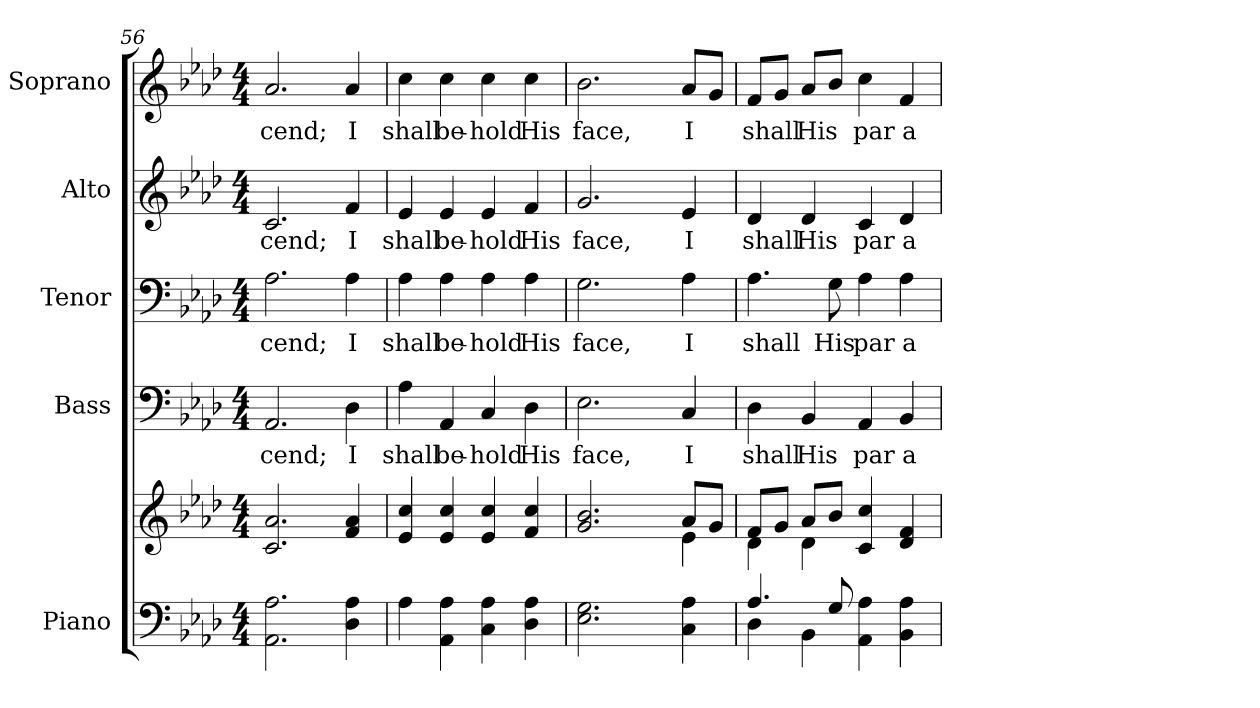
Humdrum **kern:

**kern	**kern	**kern	**text	**kern	**text	**kern	**text	**kern	**text
*part5	*part5	*part4	*part4	*part3	*part3	*part2	*part2	*part1	*part1
*staff6	*staff5	*staff4	*staff4	*staff3	*staff3	*staff2	*staff2	*staff1	*staff1
*I"Piano	*	*I"Bass	*	*I"Tenor	*	*I"Alto	*	*I"Soprano	*
*I'Pno.	*	*I'B.	*	*I'T.	*	*I'A.	*	*I'S.	*
*clefF4	*clefG2	*clefF4	*	*clefF4	*	*clefG2	*	*clefG2	*
*k[b-e-a-d-]	*k[b-e-a-d-]	*k[b-e-a-d-]	*	*k[b-e-a-d-]	*	*k[b-e-a-d-]	*	*k[b-e-a-d-]	*
*A-:	*A-:	*A-:	*	*A-:	*	*A-:	*	*A-:	*
*M4/4	*M4/4	*M4/4	*	*M4/4	*	*M4/4	*	*M4/4	*
=56	=56	=56	=56	=56	=56	=56	=56	=56	=56
!	!	!	!LO:LY:b:color=#000000	!	!	!	!	!	!
!	!	!	!	!	!LO:LY:b:color=#000000	!	!	!	!
!	!	!	!	!	!	!	!LO:LY:b:color=#000000	!	!
!	!	!	!	!	!	!	!	!	!LO:LY:b:color=#000000
2.AA-i\ 2.A-i	2.ci/ 2.a-i	2.AA-i/	-cend;	2.A-i\	-cend;	2.ci/	-cend;	2.a-i/	-cend;
!	!	!	!LO:LY:b:color=#000000	!	!	!	!	!	!
!	!	!	!	!	!LO:LY:b:color=#000000	!	!	!	!
!	!	!	!	!	!	!	!LO:LY:b:color=#000000	!	!
!	!	!	!	!	!	!	!	!	!LO:LY:b:color=#000000
4D-i\ 4A-i	4fi/ 4a-i	4D-i\	I	4A-i\	I	4fi/	I	4a-i/	I
!!LO:PB:g=z
=57	=57	=57	=57	=57	=57	=57	=57	=57	=57
!	!	!	!LO:LY:b:color=#000000	!	!	!	!	!	!
!	!	!	!	!	!LO:LY:b:color=#000000	!	!	!	!
!	!	!	!	!	!	!	!LO:LY:b:color=#000000	!	!
!	!	!	!	!	!	!	!	!	!LO:LY:b:color=#000000
4A-i\	4e-i/ 4cci	4A-i\	shall	4A-i\	shall	4e-i/	shall	4cci\	shall
!	!	!	!LO:LY:b:color=#000000	!	!	!	!	!	!
!	!	!	!	!	!LO:LY:b:color=#000000	!	!	!	!
!	!	!	!	!	!	!	!LO:LY:b:color=#000000	!	!
!	!	!	!	!	!	!	!	!	!LO:LY:b:color=#000000
4AA-i\ 4A-i	4e-i/ 4cci	4AA-i/	be-	4A-i\	be-	4e-i/	be-	4cci\	be-
!	!	!	!LO:LY:b:color=#000000	!	!	!	!	!	!
!	!	!	!	!	!LO:LY:b:color=#000000	!	!	!	!
!	!	!	!	!	!	!	!LO:LY:b:color=#000000	!	!
!	!	!	!	!	!	!	!	!	!LO:LY:b:color=#000000
4Ci\ 4A-i	4e-i/ 4cci	4Ci/	-hold	4A-i\	-hold	4e-i/	-hold	4cci\	-hold
!	!	!	!LO:LY:b:color=#000000	!	!	!	!	!	!
!	!	!	!	!	!LO:LY:b:color=#000000	!	!	!	!
!	!	!	!	!	!	!	!LO:LY:b:color=#000000	!	!
!	!	!	!	!	!	!	!	!	!LO:LY:b:color=#000000
4D-i\ 4A-i	4fi/ 4cci	4D-i\	His	4A-i\	His	4fi/	His	4cci\	His
=58	=58	=58	=58	=58	=58	=58	=58	=58	=58
*	*^	*	*	*	*	*	*	*	*
!	!	!	!	!LO:LY:b:color=#000000	!	!	!	!	!	!
!	!	!	!	!	!	!LO:LY:b:color=#000000	!	!	!	!
!	!	!	!	!	!	!	!	!LO:LY:b:color=#000000	!	!
!	!	!	!	!	!	!	!	!	!	!LO:LY:b:color=#000000
2.E-i\ 2.Gi	2.gi/ 2.b-i	2ryy	2.E-i\	face,	2.Gi\	face,	2.gi/	face,	2.b-i\	face,
.	.	4ryy	.	.	.	.	.	.	.	.
!	!	!	!	!LO:LY:b:color=#000000	!	!	!	!	!	!
!	!	!	!	!	!	!LO:LY:b:color=#000000	!	!	!	!
!	!	!	!	!	!	!	!	!LO:LY:b:color=#000000	!	!
!	!	!	!	!	!	!	!	!	!	!LO:LY:b:color=#000000
4Ci\ 4A-i	8a-i/L	4e-i\	4Ci/	I	4A-i\	I	4e-i/	I	8a-i/L	I
.	8gi/J	.	.	.	.	.	.	.	8gi/J	.
!!LO:PB:g=z
=59	=59	=59	=59	=59	=59	=59	=59	=59	=59	=59
*^	*	*	*	*	*	*	*	*	*	*
!	!	!	!	!	!LO:LY:b:color=#000000	!	!	!	!	!	!
!	!	!	!	!	!	!	!LO:LY:b:color=#000000	!	!	!	!
!	!	!	!	!	!	!	!	!	!LO:LY:b:color=#000000	!	!
!	!	!	!	!	!	!	!	!	!	!	!LO:LY:b:color=#000000
4.A-i/	4D-i\	8fi/L	4d-i\	4D-i\	shall	4.A-i\	shall	4d-i/	shall	8fi/L	shall
.	.	8gi/J	.	.	.	.	.	.	.	8gi/J	.
!	!	!	!	!	!LO:LY:b:color=#000000	!	!	!	!	!	!
!	!	!	!	!	!	!	!	!	!LO:LY:b:color=#000000	!	!
!	!	!	!	!	!	!	!	!	!	!	!LO:LY:b:color=#000000
.	4BB-i\	8a-i/L	4d-i\	4BB-i/	His	.	.	4d-i/	His	8a-i/L	His
!	!	!	!	!	!	!	!LO:LY:b:color=#000000	!	!	!	!
8Gi/	.	8b-i/J	.	.	.	8Gi\	His	.	.	8b-i/J	.
!	!	!	!	!	!LO:LY:b:color=#000000	!	!	!	!	!	!
!	!	!	!	!	!	!	!LO:LY:b:color=#000000	!	!	!	!
!	!	!	!	!	!	!	!	!	!LO:LY:b:color=#000000	!	!
!	!	!	!	!	!	!	!	!	!	!	!LO:LY:b:color=#000000
4AA-i\ 4A-i	2ryy	4ci/ 4cci	2ryy	4AA-i/	par	4A-i\	par	4ci/	par	4cci\	par
!	!	!	!	!	!LO:LY:b:color=#000000	!	!	!	!	!	!
!	!	!	!	!	!	!	!LO:LY:b:color=#000000	!	!	!	!
!	!	!	!	!	!	!	!	!	!LO:LY:b:color=#000000	!	!
!	!	!	!	!	!	!	!	!	!	!	!LO:LY:b:color=#000000
4BB-i\ 4A-i	.	4d-i/ 4fi	.	4BB-i/	a-	4A-i\	a-	4d-i/	a-	4fi/	a-
*v	*v	*	*	*	*	*	*	*	*	*	*
*	*v	*v	*	*	*	*	*	*	*	*
=	=	=	=	=	=	=	=	=	=
*-	*-	*-	*-	*-	*-	*-	*-	*-	*-
